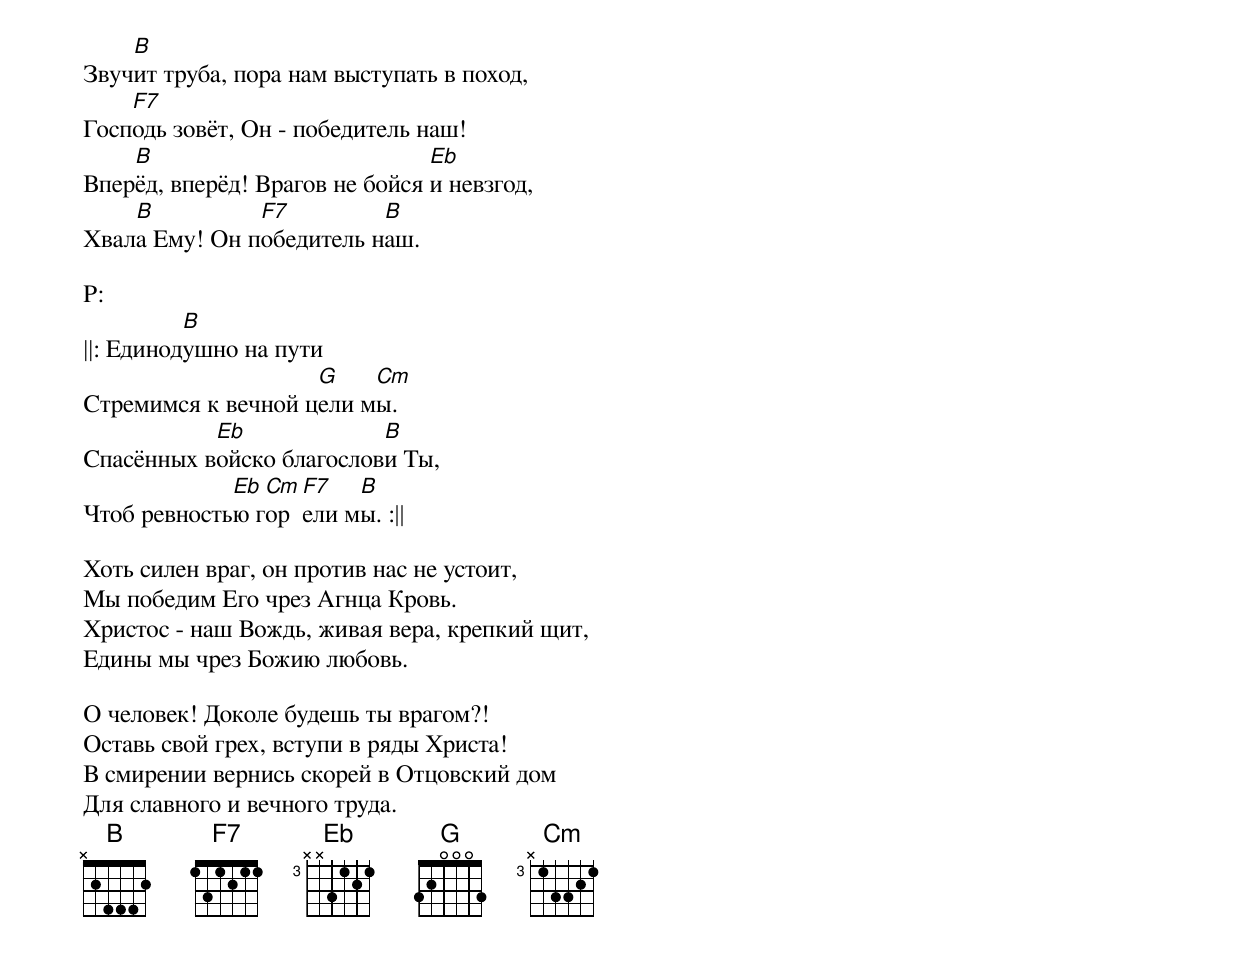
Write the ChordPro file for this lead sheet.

Звуч[B]ит труба, пора нам выступать в поход,
Госп[F7]одь зовёт, Он - победитель наш!
Впер[B]ёд, вперёд! Врагов не бойся [Eb]и невзгод,
Хвал[B]а Ему! Он п[F7]обедитель н[B]аш.

P:
||: Единод[B]ушно на пути
Стремимся к вечной ц[G]ели м[Cm]ы.
Спасённых в[Eb]ойско благослов[B]и Ты,
Чтоб ревность[Eb]ю г[Cm]ор[F7]ели м[B]ы. :||

Хоть силен враг, он против нас не устоит,
Мы победим Его чрез Агнца Кровь.
Христос - наш Вождь, живая вера, крепкий щит,
Едины мы чрез Божию любовь.

О человек! Доколе будешь ты врагом?!
Оставь свой грех, вступи в ряды Христа!
В смирении вернись скорей в Отцовский дом
Для славного и вечного труда.
